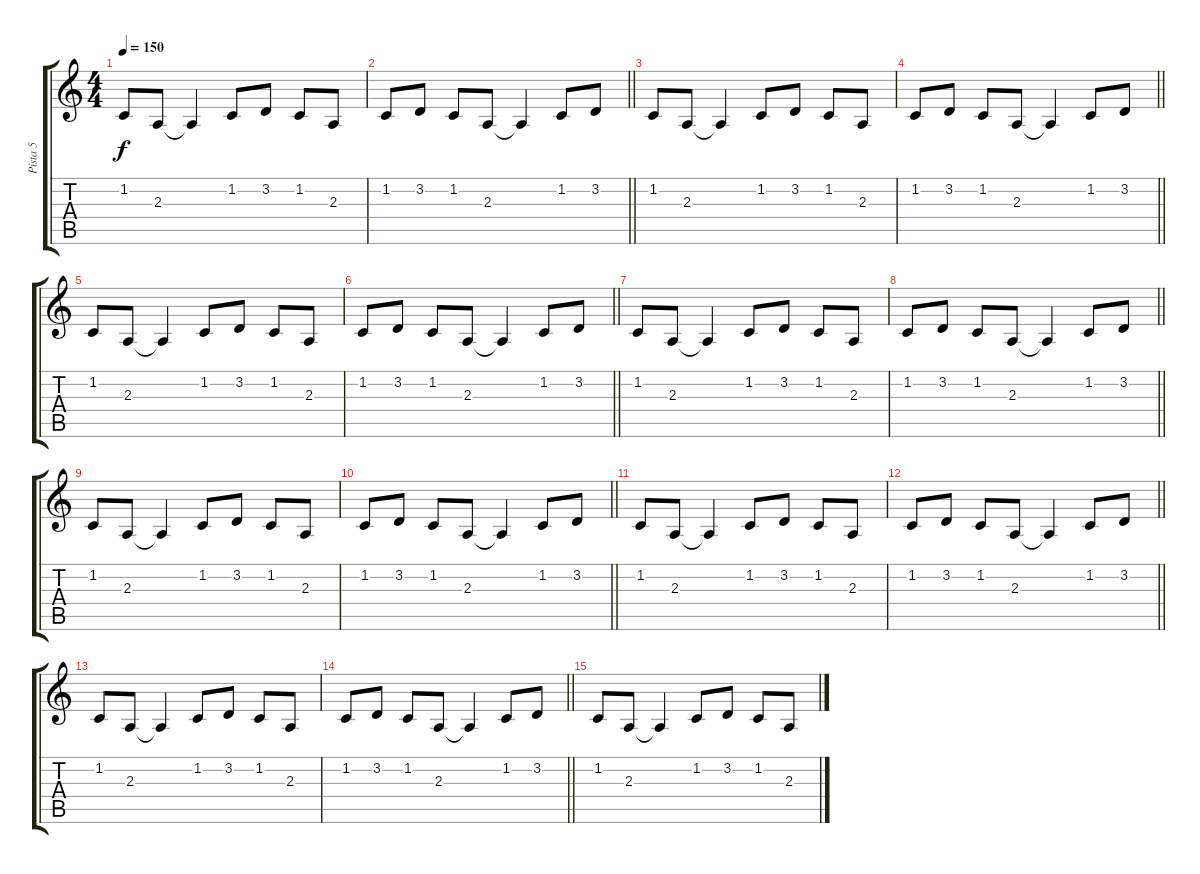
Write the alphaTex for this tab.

\track ("Pista 5" "Pista 5") {instrument lead1square}
\staff {score tabs}
\tuning (E4 B3 G3 D3 A2 E2) {hide}
\ts (4 4)
\tempo 150
\clef g2
\ks c
1.2.8{dy f} 2.3.8 2.3{t}.4 1.2.8 3.2.8 1.2.8 2.3.8 |
\barLineRight lightlight
1.2.8 3.2.8 1.2.8 2.3.8 2.3{t}.4 1.2.8 3.2.8 |
1.2.8 2.3.8 2.3{t}.4 1.2.8 3.2.8 1.2.8 2.3.8 |
\barLineRight lightlight
1.2.8 3.2.8 1.2.8 2.3.8 2.3{t}.4 1.2.8 3.2.8 |
1.2.8 2.3.8 2.3{t}.4 1.2.8 3.2.8 1.2.8 2.3.8 |
\barLineRight lightlight
1.2.8 3.2.8 1.2.8 2.3.8 2.3{t}.4 1.2.8 3.2.8 |
1.2.8 2.3.8 2.3{t}.4 1.2.8 3.2.8 1.2.8 2.3.8 |
\barLineRight lightlight
1.2.8 3.2.8 1.2.8 2.3.8 2.3{t}.4 1.2.8 3.2.8 |
1.2.8 2.3.8 2.3{t}.4 1.2.8 3.2.8 1.2.8 2.3.8 |
\barLineRight lightlight
1.2.8 3.2.8 1.2.8 2.3.8 2.3{t}.4 1.2.8 3.2.8 |
1.2.8 2.3.8 2.3{t}.4 1.2.8 3.2.8 1.2.8 2.3.8 |
\barLineRight lightlight
1.2.8 3.2.8 1.2.8 2.3.8 2.3{t}.4 1.2.8 3.2.8 |
1.2.8 2.3.8 2.3{t}.4 1.2.8 3.2.8 1.2.8 2.3.8 |
\barLineRight lightlight
1.2.8 3.2.8 1.2.8 2.3.8 2.3{t}.4 1.2.8 3.2.8 |
1.2.8 2.3.8 2.3{t}.4 1.2.8 3.2.8 1.2.8 2.3.8
